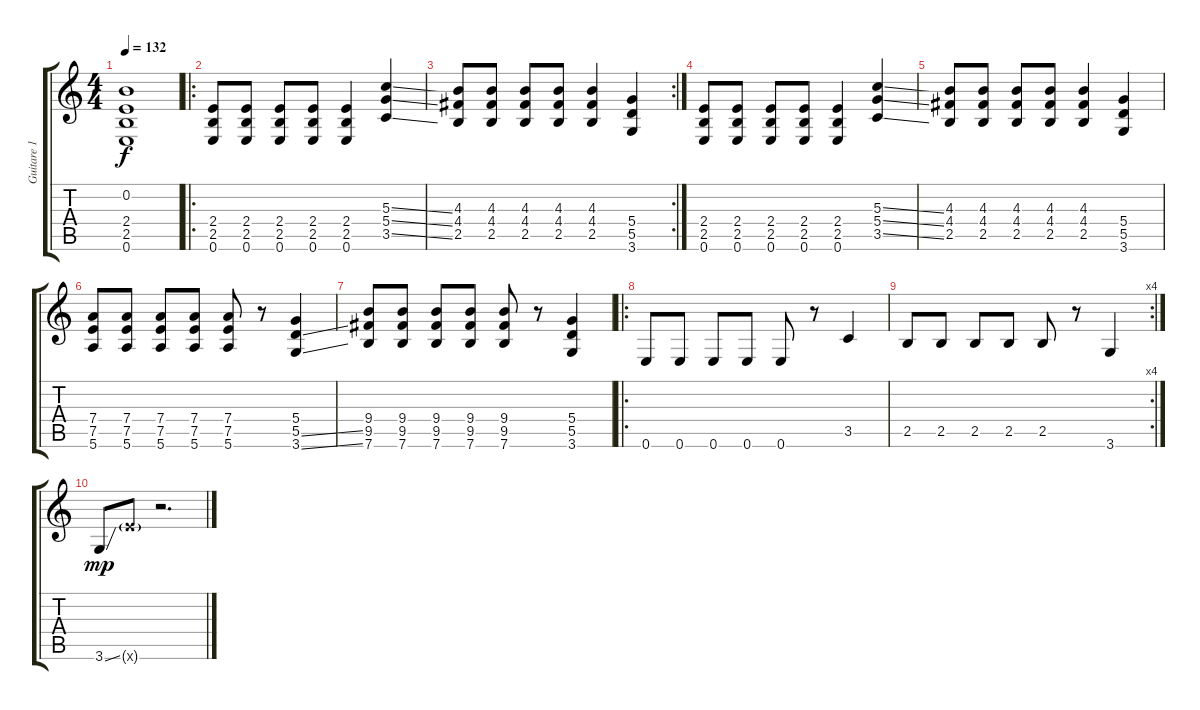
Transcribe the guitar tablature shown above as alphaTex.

\track ("Guitare 1" "Guitare 1") {instrument distortionguitar}
\staff {score tabs}
\tuning (E4 B3 G3 D3 A2 E2) {hide}
\ts (4 4)
\tempo 132
\clef g2
\ks c
(0.2 2.4 2.5 0.6).1{dy f} |
\ro
(2.4 2.5 0.6).8 (2.4 2.5 0.6).8 (2.4 2.5 0.6).8 (2.4 2.5 0.6).8 (2.4 2.5 0.6).4 (5.3{ss} 5.4{ss} 3.5{ss}).4 |
\rc 2
(4.3 4.4 2.5).8 (4.3 4.4 2.5).8 (4.3 4.4 2.5).8 (4.3 4.4 2.5).8 (4.3 4.4 2.5).4 (5.4 5.5 3.6).4 |
(2.4 2.5 0.6).8 (2.4 2.5 0.6).8 (2.4 2.5 0.6).8 (2.4 2.5 0.6).8 (2.4 2.5 0.6).4 (5.3{ss} 5.4{ss} 3.5{ss}).4 |
(4.3 4.4 2.5).8 (4.3 4.4 2.5).8 (4.3 4.4 2.5).8 (4.3 4.4 2.5).8 (4.3 4.4 2.5).4 (5.4 5.5 3.6).4 |
(7.4 7.5 5.6).8 (7.4 7.5 5.6).8 (7.4 7.5 5.6).8 (7.4 7.5 5.6).8 (7.4 7.5 5.6).8 r.8 (5.4 5.5{ss} 3.6{ss}).4 |
(9.4 9.5 7.6).8 (9.4 9.5 7.6).8 (9.4 9.5 7.6).8 (9.4 9.5 7.6).8 (9.4 9.5 7.6).8 r.8 (5.4 5.5 3.6).4 |
\ro
0.6.8 0.6.8 0.6.8 0.6.8 0.6.8 r.8 3.5.4 |
\rc 4
2.5.8 2.5.8 2.5.8 2.5.8 2.5.8 r.8 3.6.4 |
3.6{ss}.8{dy mp} 12.6{g x}.8 r.2{d}
